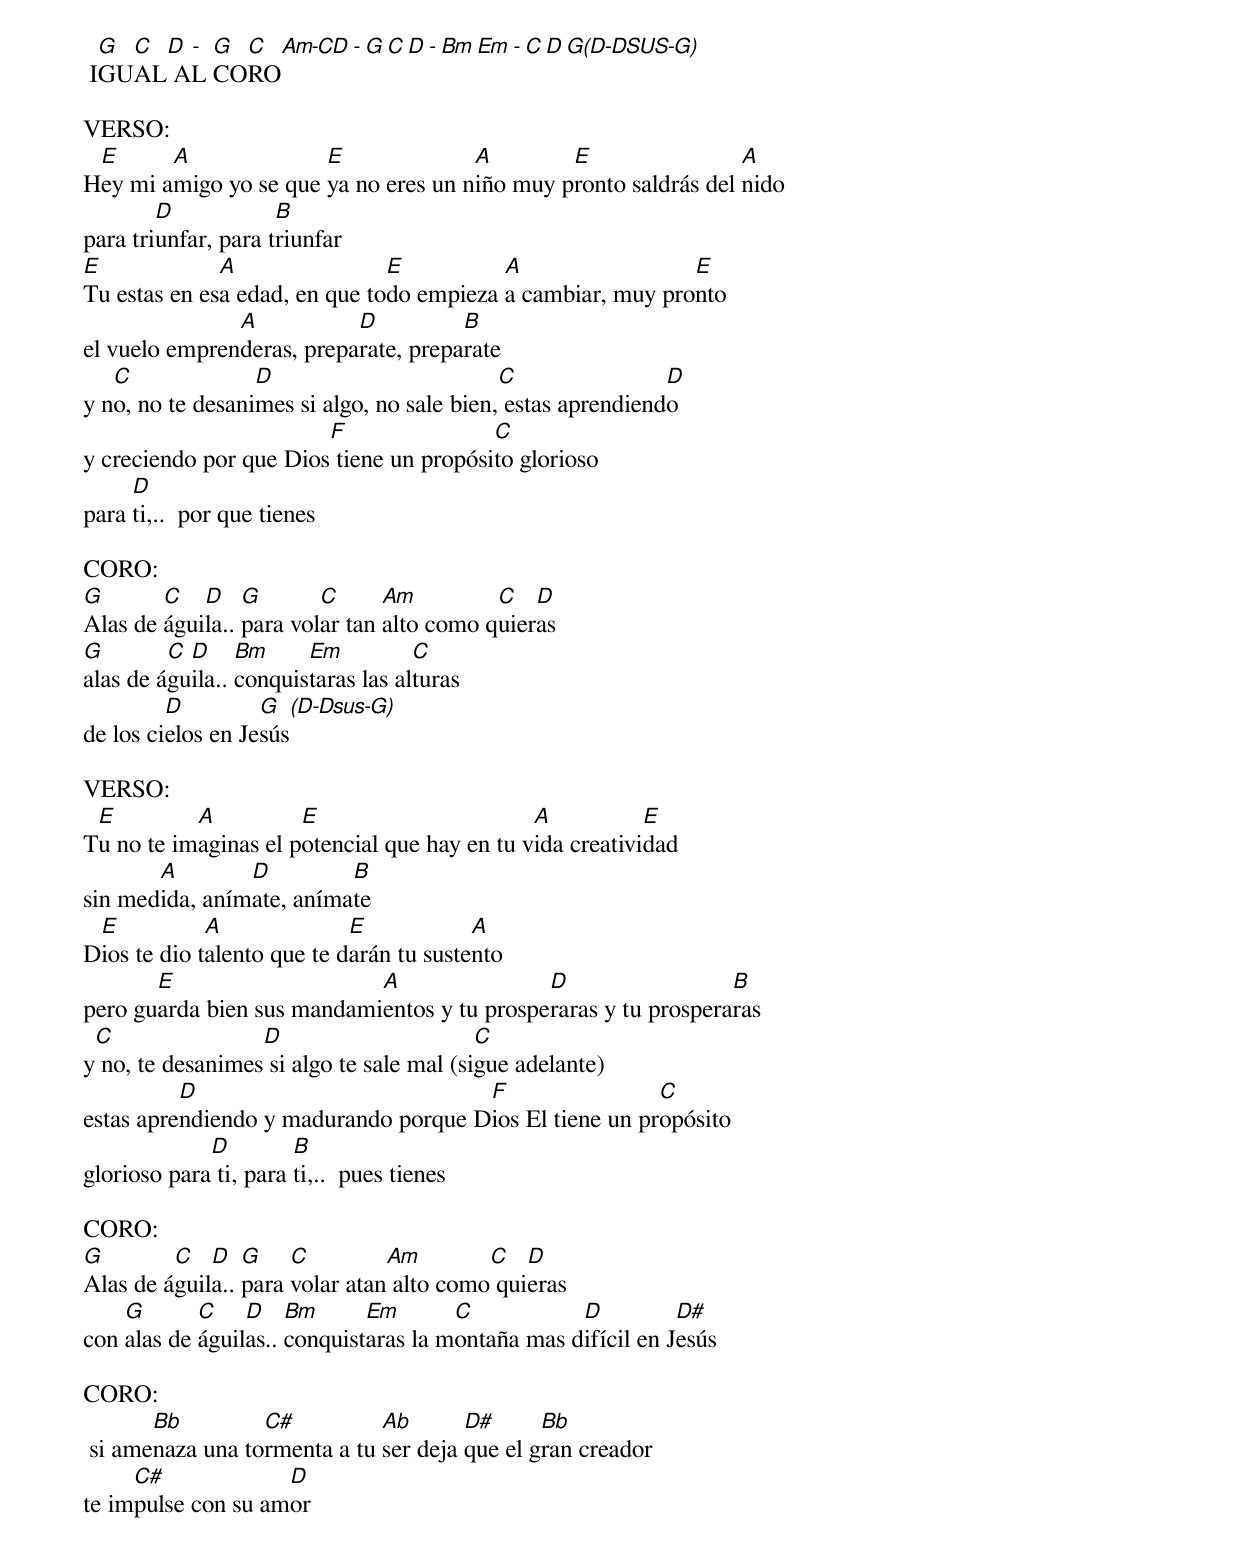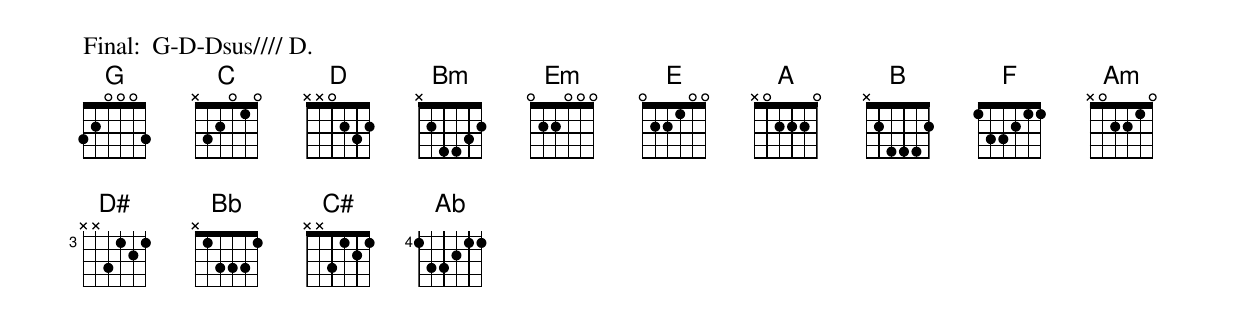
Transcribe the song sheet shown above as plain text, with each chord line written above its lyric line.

  G C D - G C Am-CD - G C D - Bm Em - C D G(D-DSUS-G)
 IGUAL AL CORO

VERSO:
 E      A              E              A        E                 A
Hey mi amigo yo se que ya no eres un niño muy pronto saldrás del nido
        D            B
para triunfar, para triunfar
E             A                E          A                 E
Tu estas en esa edad, en que todo empieza a cambiar, muy pronto
               A           D          B
el vuelo emprenderas, preparate, preparate
   C              D                         C                D
y no, no te desanimes si algo, no sale bien, estas aprendiendo
                     	F                C
y creciendo por que Dios tiene un propósito glorioso
     D
para ti,..  por que tienes

CORO:
G       C   D    G       C      Am         C   D
Alas de águila.. para volar tan alto como quieras
G        C D     Bm     Em          C
alas de águila.. conquistaras las alturas
         D         G  (D-Dsus-G)
de los cielos en Jesús

VERSO:
 E         A          E                       A           E
Tu no te imaginas el potencial que hay en tu vida creatividad
       A        D         B
sin medida, anímate, anímate
 E           A              E            A
Dios te dio talento que te darán tu sustento
       E                    A                D                  B
pero guarda bien sus mandamientos y tu prosperaras y tu prosperaras
 C                D                       C
y no, te desanimes si algo te sale mal (sigue adelante)
          D                           F                 C
estas aprendiendo y madurando porque Dios El tiene un propósito
             D         B
glorioso para ti, para ti,..  pues tienes

CORO:
G        C   D   G    C         Am        C   D
Alas de águila.. para volar atan alto como quieras
    G       C    D    Bm      Em       C           D          D#
con alas de águilas.. conquistaras la montaña mas difícil en Jesús

CORO:
       Bb         C#          Ab       D#      Bb
 si amenaza una tormenta a tu ser deja que el gran creador
     C#             D
te impulse con su amor

Final:  G-D-Dsus//// D.
